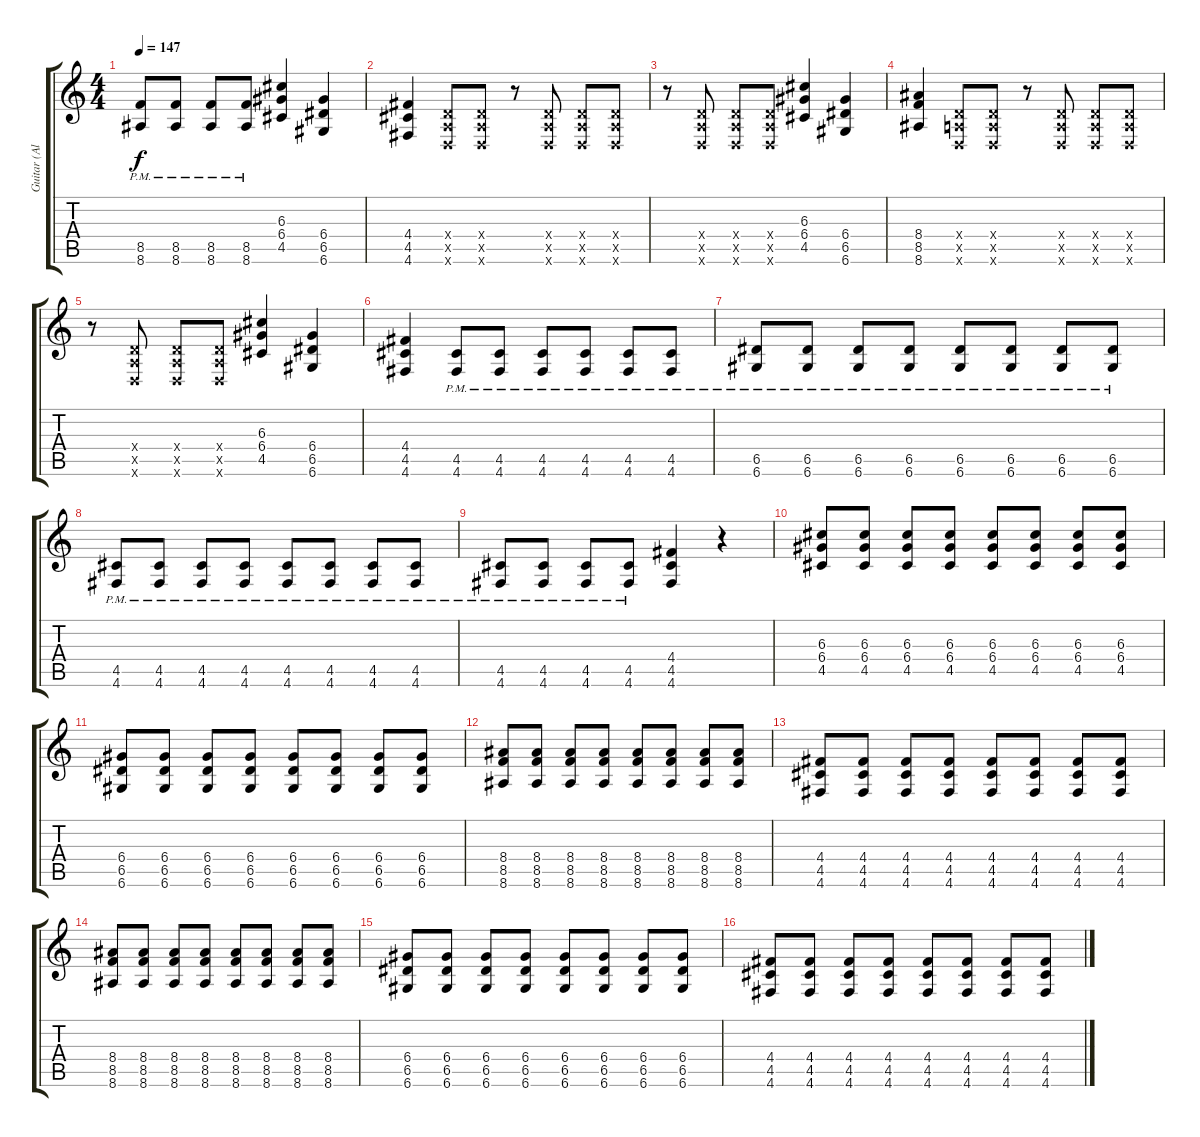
\track ("Guitar (Alex - Right)" "Guitar (Al") {instrument distortionguitar}
\staff {score tabs}
\tuning (E4 B3 G3 D3 A2 D2) {hide}
\ts (4 4)
\tempo 147
\clef g2
\ks c
(8.5{pm} 8.6{pm}).8{dy f} (8.5{pm} 8.6{pm}).8 (8.5{pm} 8.6{pm}).8 (8.5{pm} 8.6{pm}).8 (6.3 6.4 4.5).4 (6.4 6.5 6.6).4 |
(4.4 4.5 4.6).4 (0.4{x} 0.5{x} 0.6{x}).8 (0.4{x} 0.5{x} 0.6{x}).8 r.8 (0.4{x} 0.5{x} 0.6{x}).8 (0.4{x} 0.5{x} 0.6{x}).8 (0.4{x} 0.5{x} 0.6{x}).8 |
r.8 (0.4{x} 0.5{x} 0.6{x}).8 (0.4{x} 0.5{x} 0.6{x}).8 (0.4{x} 0.5{x} 0.6{x}).8 (6.3 6.4 4.5).4 (6.4 6.5 6.6).4 |
(8.4 8.5 8.6).4 (0.4{x} 0.5{x} 0.6{x}).8 (0.4{x} 0.5{x} 0.6{x}).8 r.8 (0.4{x} 0.5{x} 0.6{x}).8 (0.4{x} 0.5{x} 0.6{x}).8 (0.4{x} 0.5{x} 0.6{x}).8 |
r.8 (0.4{x} 0.5{x} 0.6{x}).8 (0.4{x} 0.5{x} 0.6{x}).8 (0.4{x} 0.5{x} 0.6{x}).8 (6.3 6.4 4.5).4 (6.4 6.5 6.6).4 |
(4.4 4.5 4.6).4 (4.5{pm} 4.6{pm}).8 (4.5{pm} 4.6{pm}).8 (4.5{pm} 4.6{pm}).8 (4.5{pm} 4.6{pm}).8 (4.5{pm} 4.6{pm}).8 (4.5{pm} 4.6{pm}).8 |
(6.5{pm} 6.6{pm}).8 (6.5{pm} 6.6{pm}).8 (6.5{pm} 6.6{pm}).8 (6.5{pm} 6.6{pm}).8 (6.5{pm} 6.6{pm}).8 (6.5{pm} 6.6{pm}).8 (6.5{pm} 6.6{pm}).8 (6.5{pm} 6.6{pm}).8 |
(4.5{pm} 4.6{pm}).8 (4.5{pm} 4.6{pm}).8 (4.5{pm} 4.6{pm}).8 (4.5{pm} 4.6{pm}).8 (4.5{pm} 4.6{pm}).8 (4.5{pm} 4.6{pm}).8 (4.5{pm} 4.6{pm}).8 (4.5{pm} 4.6{pm}).8 |
(4.5{pm} 4.6{pm}).8 (4.5{pm} 4.6{pm}).8 (4.5{pm} 4.6{pm}).8 (4.5{pm} 4.6).8 (4.4 4.5 4.6).4 r.4 |
(6.3 6.4 4.5).8 (6.3 6.4 4.5).8 (6.3 6.4 4.5).8 (6.3 6.4 4.5).8 (6.3 6.4 4.5).8 (6.3 6.4 4.5).8 (6.3 6.4 4.5).8 (6.3 6.4 4.5).8 |
(6.4 6.5 6.6).8 (6.4 6.5 6.6).8 (6.4 6.5 6.6).8 (6.4 6.5 6.6).8 (6.4 6.5 6.6).8 (6.4 6.5 6.6).8 (6.4 6.5 6.6).8 (6.4 6.5 6.6).8 |
(8.4 8.5 8.6).8 (8.4 8.5 8.6).8 (8.4 8.5 8.6).8 (8.4 8.5 8.6).8 (8.4 8.5 8.6).8 (8.4 8.5 8.6).8 (8.4 8.5 8.6).8 (8.4 8.5 8.6).8 |
(4.4 4.5 4.6).8 (4.4 4.5 4.6).8 (4.4 4.5 4.6).8 (4.4 4.5 4.6).8 (4.4 4.5 4.6).8 (4.4 4.5 4.6).8 (4.4 4.5 4.6).8 (4.4 4.5 4.6).8 |
(8.4 8.5 8.6).8 (8.4 8.5 8.6).8 (8.4 8.5 8.6).8 (8.4 8.5 8.6).8 (8.4 8.5 8.6).8 (8.4 8.5 8.6).8 (8.4 8.5 8.6).8 (8.4 8.5 8.6).8 |
(6.4 6.5 6.6).8 (6.4 6.5 6.6).8 (6.4 6.5 6.6).8 (6.4 6.5 6.6).8 (6.4 6.5 6.6).8 (6.4 6.5 6.6).8 (6.4 6.5 6.6).8 (6.4 6.5 6.6).8 |
(4.4 4.5 4.6).8 (4.4 4.5 4.6).8 (4.4 4.5 4.6).8 (4.4 4.5 4.6).8 (4.4 4.5 4.6).8 (4.4 4.5 4.6).8 (4.4 4.5 4.6).8 (4.4 4.5 4.6).8
